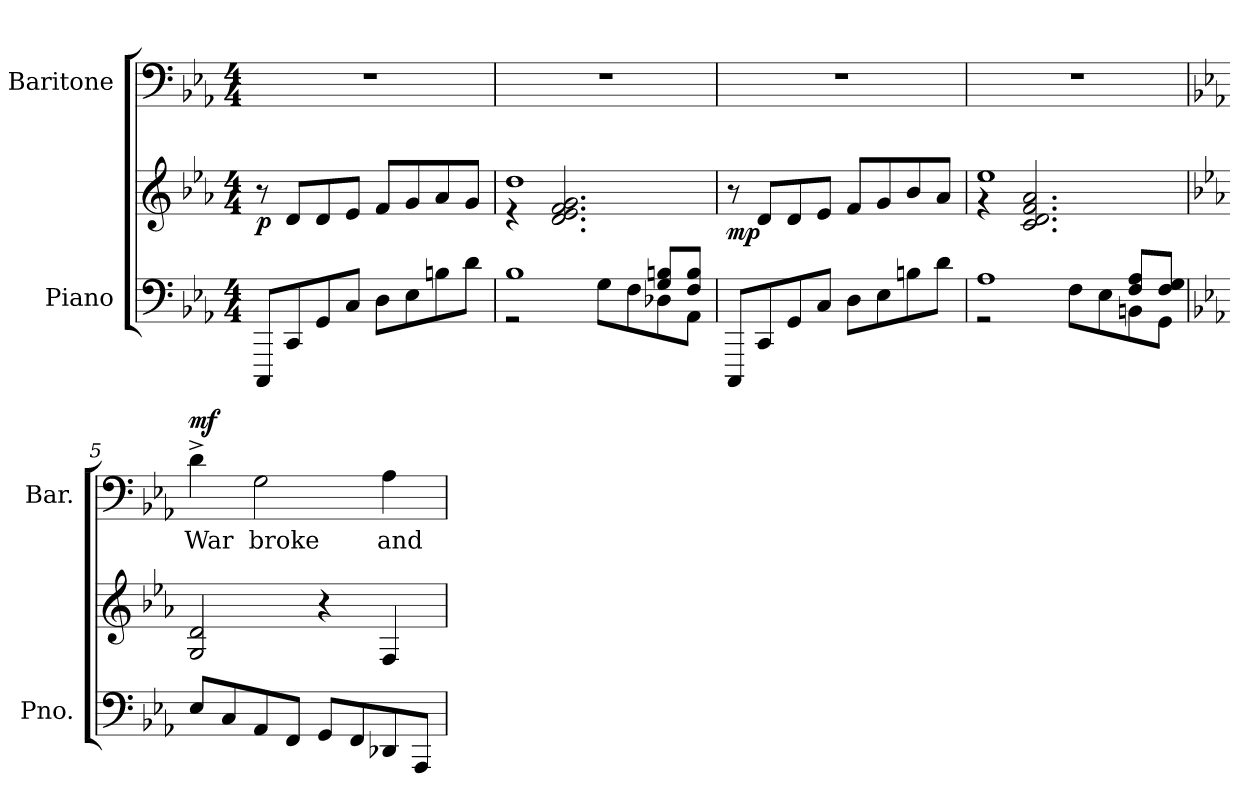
**kern	**kern	**dynam	**kern	**text	**dynam
*part2	*part2	*part2	*part1	*part1	*part1
*staff3	*staff2	*staff2/3	*staff1	*staff1	*staff1
*I"Piano	*	*	*I"Baritone	*	*
*I'Pno.	*	*	*I'Bar.	*	*
*clefF4	*clefG2	*	*clefF4	*	*
*k[b-e-a-]	*k[b-e-a-]	*	*k[b-e-a-]	*	*
*M4/4	*M4/4	*	*M4/4	*	*
*MM60	*MM60	*	*MM60	*	*
=1	=1	=1	=1	=1	=1
!	!	!LO:DY:b	!	!	!
8CCC/L	8r	p	1r	.	.
8CC/	8d/L	.	.	.	.
8GG/	8d/	.	.	.	.
8C/J	8e-/J	.	.	.	.
8D\L	8f/L	.	.	.	.
8E-\	8g/	.	.	.	.
8Bn\	8a-/	.	.	.	.
8d\J	8g/J	.	.	.	.
=2	=2	=2	=2	=2	=2
*^	*^	*	*	*	*
*	*^	*	*	*	*	*	*
2rGG	2.ryy	1B-	1dd	4r	.	1r	.	.
.	.	.	.	2.d/ 2.e-/ 2.f/ 2.g/	.	.	.	.
8G\L	.	.	.	.	.	.	.	.
8F\	.	.	.	.	.	.	.	.
8D-X\	8G/ 8Bn/L	.	.	.	.	.	.	.
8AA-\J	8F/ 8B/J	.	.	.	.	.	.	.
*	*v	*v	*	*	*	*	*	*
*	*	*v	*v	*	*	*	*
=3	=3	=3	=3	=3	=3	=3
!	!	!	!LO:DY:b	!	!	!
*v	*v	*	*	*	*	*
8CCC/L	8r	mp	1r	.	.
8CC/	8d/L	.	.	.	.
8GG/	8d/	.	.	.	.
8C/J	8e-/J	.	.	.	.
8D\L	8f/L	.	.	.	.
8E-\	8g/	.	.	.	.
8Bn\	8b-/	.	.	.	.
8d\J	8a-/J	.	.	.	.
=4	=4	=4	=4	=4	=4
*^	*^	*	*	*	*
*	*^	*	*	*	*	*	*
2rGG	1A-	2.ryy	1ee-	4r	.	1r	.	.
.	.	.	.	2.c/ 2.d/ 2.f/ 2.a-/	.	.	.	.
8F\L	.	.	.	.	.	.	.	.
8E-\	.	.	.	.	.	.	.	.
8BBn\	.	8F/ 8A-/L	.	.	.	.	.	.
8GG\J	.	8F/ 8G/J	.	.	.	.	.	.
*v	*v	*v	*	*	*	*	*	*
*	*v	*v	*	*	*	*
!!LO:LB:g=z
=5	=5	=5	=5	=5	=5
*k[b-e-a-]	*k[b-e-a-]	*	*k[b-e-a-]	*	*
*^	*	*	*	*	*
*	*^	*	*	*	*	*
!	!	!	!	!	!	!LO:LY:b	!LO:DY:b
*v	*v	*v	*	*	*	*	*
8E-/L	2G/ 2d/	.	4d^\	War	mf
8C/	.	.	.	.	.
!	!	!	!	!LO:LY:b	!
8AA-/	.	.	2G\	broke	.
8FF/J	.	.	.	.	.
8GG/L	4r	.	.	.	.
8FF/	.	.	.	.	.
!	!	!	!	!LO:LY:b	!
8DD-X/	4F/	.	4A-\	and	.
8AAA-/J	.	.	.	.	.
=	=	=	=	=	=
*-	*-	*-	*-	*-	*-
